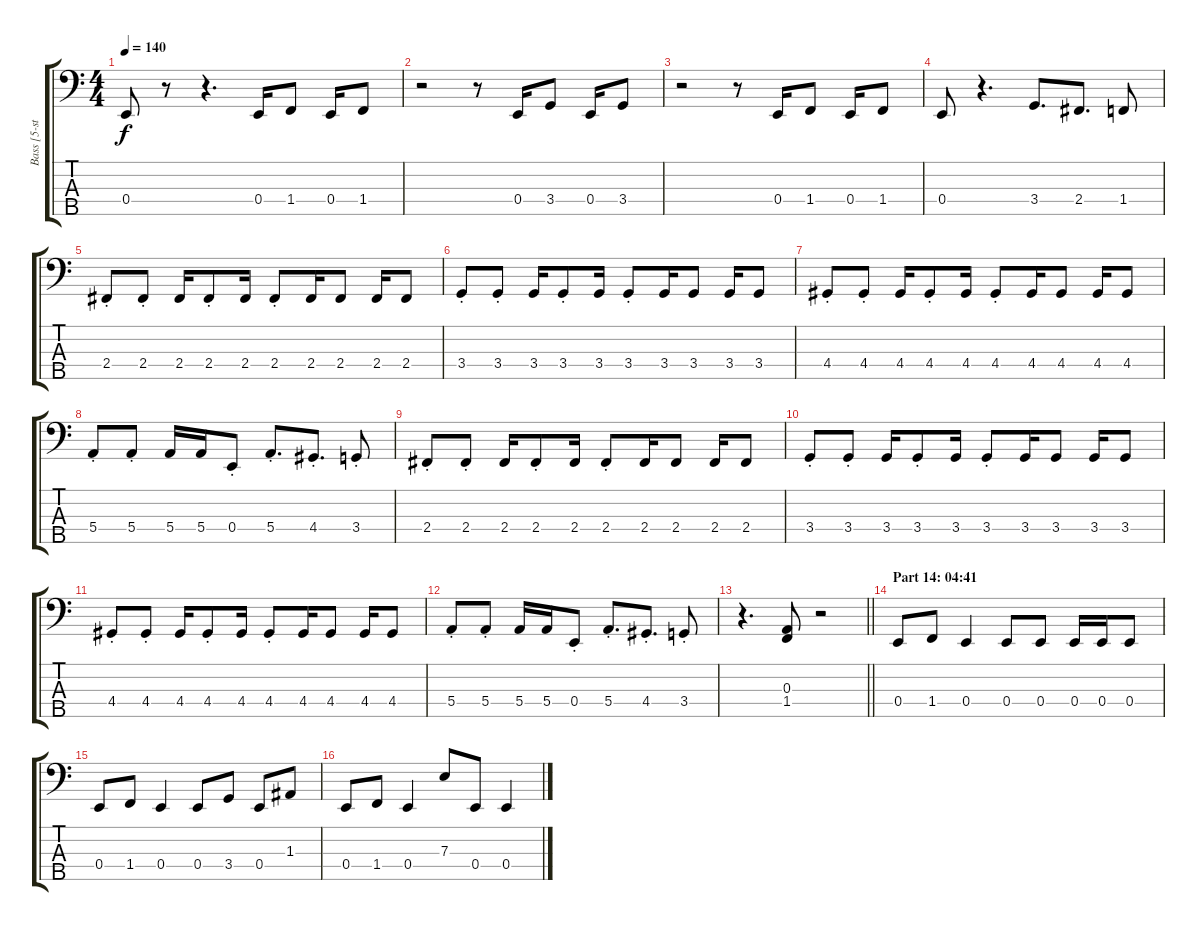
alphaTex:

\track ("Bass [5-string]" "Bass [5-st") {instrument electricbasspick}
\staff {score tabs}
\tuning (G2 D2 A1 E1 B0) {hide}
\ts (4 4)
\tempo 140
\clef f4
\ks c
0.4.8{dy f} r.8 r.4{d} 0.4.16 1.4.8 0.4.16 1.4.8 |
r.2 r.8 0.4.16 3.4.8 0.4.16 3.4.8 |
r.2 r.8 0.4.16 1.4.8 0.4.16 1.4.8 |
0.4.8 r.4{d} 3.4.8{d} 2.4.8{d} 1.4.8 |
2.4{st}.8 2.4{st}.8 2.4.16 2.4{st}.8 2.4.16 2.4{st}.8 2.4.16 2.4.8 2.4.16 2.4.8 |
3.4{st}.8 3.4{st}.8 3.4.16 3.4{st}.8 3.4.16 3.4{st}.8 3.4.16 3.4.8 3.4.16 3.4.8 |
4.4{st}.8 4.4{st}.8 4.4.16 4.4{st}.8 4.4.16 4.4{st}.8 4.4.16 4.4.8 4.4.16 4.4.8 |
5.4{st}.8 5.4{st}.8 5.4.16 5.4.16 0.4{st}.8 5.4{st}.8{d} 4.4{st}.8{d} 3.4{st}.8 |
2.4{st}.8 2.4{st}.8 2.4.16 2.4{st}.8 2.4.16 2.4{st}.8 2.4.16 2.4.8 2.4.16 2.4.8 |
3.4{st}.8 3.4{st}.8 3.4.16 3.4{st}.8 3.4.16 3.4{st}.8 3.4.16 3.4.8 3.4.16 3.4.8 |
4.4{st}.8 4.4{st}.8 4.4.16 4.4{st}.8 4.4.16 4.4{st}.8 4.4.16 4.4.8 4.4.16 4.4.8 |
5.4{st}.8 5.4{st}.8 5.4.16 5.4.16 0.4{st}.8 5.4{st}.8{d} 4.4{st}.8{d} 3.4{st}.8 |
\barLineRight lightlight
r.4{d} (0.3 1.4).8 r.2 |
\section ("" "Part 14: 04:41")
0.4.8 1.4.8 0.4.4 0.4.8 0.4.8 0.4.16 0.4.16 0.4.8 |
0.4.8 1.4.8 0.4.4 0.4.8 3.4.8 0.4.8 1.3.8 |
0.4.8 1.4.8 0.4.4 7.3.8 0.4.8 0.4.4
